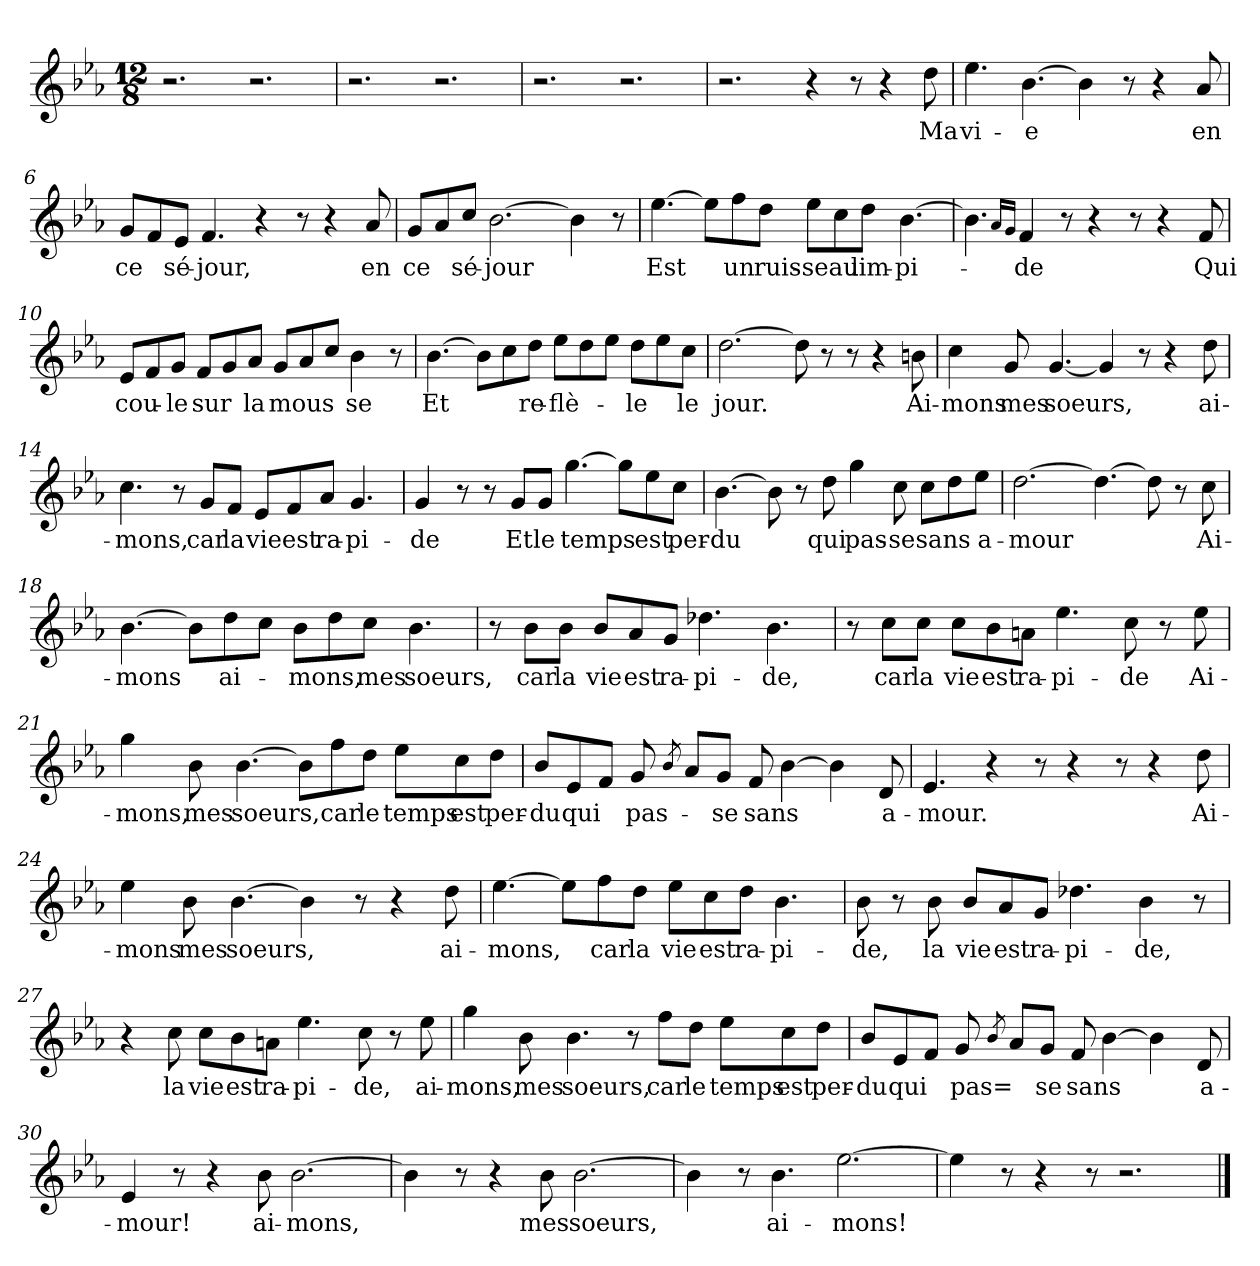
**kern	**text
*part1	*part1
*staff1	*staff1
*clefG2	*
*k[b-e-a-]	*
*M12/8	*
=1	=1
2.r	.
2.r	.
=2	=2
2.r	.
2.r	.
=3	=3
2.r	.
2.r	.
=4	=4
2.r	.
4r	.
8r	.
4r	.
!	!LO:LY:b
8dd\	Ma
=5	=5
!	!LO:LY:b
4.ee-\	vi-
!	!LO:LY:b
[4.b-\	-e
4b-\]	.
8r	.
4r	.
!	!LO:LY:b
8a-/	en
=6	=6
!	!LO:LY:b
8g/L	ce
8f/	.
!	!LO:LY:b
8e-/J	sé-
!	!LO:LY:b
4.f/	-jour,
4r	.
8r	.
4r	.
!	!LO:LY:b
8a-/	en
=7	=7
!	!LO:LY:b
8g/L	ce
8a-/	.
!	!LO:LY:b
8cc/J	sé-
!	!LO:LY:b
[2.b-\	-jour
4b-\]	.
8r	.
!!LO:LB:g=z
=8	=8
!	!LO:LY:b
[4.ee-\	Est
8ee-\L]	.
!	!LO:LY:b
8ff\	un
!	!LO:LY:b
8dd\J	ruis-
!	!LO:LY:b
8ee-\L	-seau
8cc\	.
!	!LO:LY:b
8dd\J	lim-
!	!LO:LY:b
[4.b-\	-pi-
=9	=9
4.b-\]	.
16qa-/LL	.
16qg/JJ	.
!	!LO:LY:b
4f/	-de
8r	.
4r	.
8r	.
4r	.
!	!LO:LY:b
8f/	Qui
=10	=10
!	!LO:LY:b
8e-/L	cou-
8f/	.
!	!LO:LY:b
8g/J	-le
!	!LO:LY:b
8f/L	sur
8g/	.
!	!LO:LY:b
8a-/J	la
!	!LO:LY:b
8g/L	mous
8a-/	.
8cc/J	.
!	!LO:LY:b
4b-\	-se
8r	.
=11	=11
!	!LO:LY:b
[4.b-\	Et
8b-\L]	.
8cc\	.
!	!LO:LY:b
8dd\J	re-
!	!LO:LY:b
8ee-\L	-flè-
8dd\	.
8ee-\J	.
!	!LO:LY:b
8dd\L	-le
8ee-\	.
!	!LO:LY:b
8cc\J	le
=12	=12
!	!LO:LY:b
[2.dd\	jour.
8dd\]	.
8r	.
8r	.
4r	.
!	!LO:LY:b
8bn\	Ai-
!!LO:LB:g=z
=13	=13
!	!LO:LY:b
4cc\	-mons
!	!LO:LY:b
8g/	mes
!	!LO:LY:b
[4.g/	soeurs,
4g/]	.
8r	.
4r	.
!	!LO:LY:b
8dd\	ai-
=14	=14
!	!LO:LY:b
4.cc\	-mons,
8r	.
!	!LO:LY:b
8g/L	car
!	!LO:LY:b
8f/J	la
!	!LO:LY:b
8e-/L	vie
!	!LO:LY:b
8f/	est
!	!LO:LY:b
8a-/J	ra-
!	!LO:LY:b
4.g/	-pi-
=15	=15
!	!LO:LY:b
4g/	-de
8r	.
8r	.
!	!LO:LY:b
8g/L	Et
!	!LO:LY:b
8g/J	le
!	!LO:LY:b
[4.gg\	temps
8gg\L]	.
!	!LO:LY:b
8ee-\	est
!	!LO:LY:b
8cc\J	per-
=16	=16
!	!LO:LY:b
[4.b-\	-du
8b-\]	.
8r	.
!	!LO:LY:b
8dd\	qui
!	!LO:LY:b
4gg\	pas-
!	!LO:LY:b
8cc\	-se
!	!LO:LY:b
8cc\L	sans
8dd\	.
!	!LO:LY:b
8ee-\J	a-
=17	=17
!	!LO:LY:b
[2.dd\	-mour
4.dd\_	.
8dd\]	.
8r	.
!	!LO:LY:b
8cc\	Ai-
!!LO:LB:g=z
=18	=18
!	!LO:LY:b
[4.b-\	-mons
8b-\L]	.
!	!LO:LY:b
8dd\	ai-
8cc\J	.
!	!LO:LY:b
8b-\L	-mons,
8dd\	.
!	!LO:LY:b
8cc\J	mes
!	!LO:LY:b
4.b-\	soeurs,
=19	=19
8r	.
!	!LO:LY:b
8b-\L	car
!	!LO:LY:b
8b-\J	la
!	!LO:LY:b
8b-/L	vie
!	!LO:LY:b
8a-/	est
!	!LO:LY:b
8g/J	ra-
!	!LO:LY:b
4.dd-X\	-pi-
!	!LO:LY:b
4.b-\	-de,
=20	=20
8r	.
!	!LO:LY:b
8cc\L	car
!	!LO:LY:b
8cc\J	la
!	!LO:LY:b
8cc\L	vie
!	!LO:LY:b
8b-\	est
!	!LO:LY:b
8an\J	ra-
!	!LO:LY:b
4.ee-\	-pi-
!	!LO:LY:b
8cc\	-de
8r	.
!	!LO:LY:b
8ee-\	Ai-
=21	=21
!	!LO:LY:b
4gg\	-mons,
!	!LO:LY:b
8b-\	mes
!	!LO:LY:b
[4.b-\	soeurs,
8b-\L]	.
!	!LO:LY:b
8ff\	car
!	!LO:LY:b
8dd\J	le
!	!LO:LY:b
8ee-\L	temps
!	!LO:LY:b
8cc\	est
!	!LO:LY:b
8dd\J	per-
!!LO:LB:g=z
=22	=22
!	!LO:LY:b
8b-/L	-du
!	!LO:LY:b
8e-/	qui
8f/J	.
!	!LO:LY:b
8g/	pas-
8qb-/	.
8a-/L	.
!	!LO:LY:b
8g/J	-se
!	!LO:LY:b
8f/	sans
[4b-\	.
4b-\]	.
!	!LO:LY:b
8d/	a-
=23	=23
!	!LO:LY:b
4.e-/	-mour.
4r	.
8r	.
4r	.
8r	.
4r	.
!	!LO:LY:b
8dd\	Ai-
=24	=24
!	!LO:LY:b
4ee-\	-mons
!	!LO:LY:b
8b-\	mes
!	!LO:LY:b
[4.b-\	soeurs,
4b-\]	.
8r	.
4r	.
!	!LO:LY:b
8dd\	ai-
=25	=25
!	!LO:LY:b
[4.ee-\	-mons,
8ee-\L]	.
!	!LO:LY:b
8ff\	car
!	!LO:LY:b
8dd\J	la
!	!LO:LY:b
8ee-\L	vie
!	!LO:LY:b
8cc\	est
!	!LO:LY:b
8dd\J	ra-
!	!LO:LY:b
4.b-\	-pi-
!!LO:LB:g=z
=26	=26
!	!LO:LY:b
8b-\	-de,
8r	.
!	!LO:LY:b
8b-\	la
!	!LO:LY:b
8b-/L	vie
!	!LO:LY:b
8a-/	est
!	!LO:LY:b
8g/J	ra-
!	!LO:LY:b
4.dd-X\	-pi-
!	!LO:LY:b
4b-\	-de,
8r	.
=27	=27
4r	.
!	!LO:LY:b
8cc\	la
!	!LO:LY:b
8cc\L	vie
!	!LO:LY:b
8b-\	est
!	!LO:LY:b
8an\J	ra-
!	!LO:LY:b
4.ee-\	-pi-
!	!LO:LY:b
8cc\	-de,
8r	.
!	!LO:LY:b
8ee-\	ai-
=28	=28
!	!LO:LY:b
4gg\	-mons,
!	!LO:LY:b
8b-\	mes
!	!LO:LY:b
4.b-\	soeurs,
8r	.
!	!LO:LY:b
8ff\L	car
!	!LO:LY:b
8dd\J	le
!	!LO:LY:b
8ee-\L	temps
!	!LO:LY:b
8cc\	est
!	!LO:LY:b
8dd\J	per-
!!LO:LB:g=z
=29	=29
!	!LO:LY:b
8b-/L	-du
!	!LO:LY:b
8e-/	qui
8f/J	.
!	!LO:LY:b
8g/	pas=
8qb-/	.
8a-/L	.
!	!LO:LY:b
8g/J	-se
!	!LO:LY:b
8f/	sans
[4b-\	.
4b-\]	.
!	!LO:LY:b
8d/	a-
=30	=30
!	!LO:LY:b
4e-/	-mour!
8r	.
4r	.
!	!LO:LY:b
8b-\	ai-
!	!LO:LY:b
[2.b-\	-mons,
=31	=31
4b-\]	.
8r	.
4r	.
!	!LO:LY:b
8b-\	mes
!	!LO:LY:b
[2.b-\	soeurs,
=32	=32
4b-\]	.
8r	.
!	!LO:LY:b
4.b-\	ai-
!	!LO:LY:b
[2.ee-\	-mons!
=33	=33
4ee-\]	.
8r	.
4r	.
8r	.
2.r	.
==	==
*-	*-
